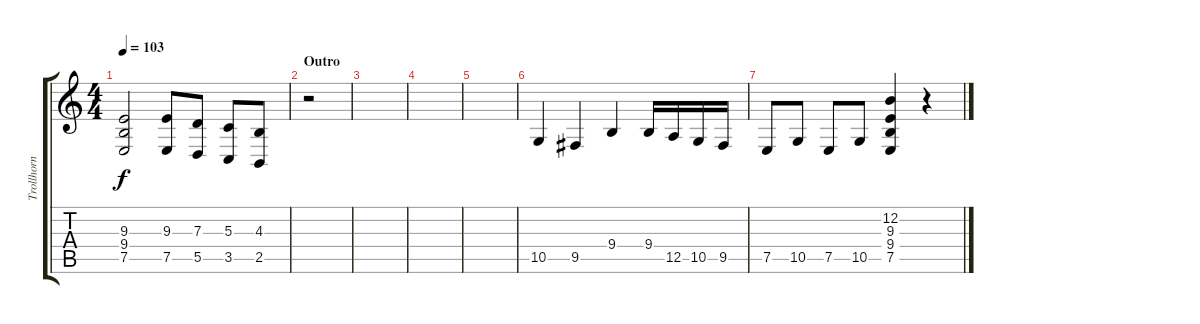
\track ("Trollhorn" "Trollhorn") {instrument stringensemble1}
\staff {score tabs}
\tuning (E4 B3 G3 D3 A2 E2) {hide}
\ts (4 4)
\tempo 103
\clef g2
\ks c
(9.3 9.4 7.5).2{dy f} (9.3 7.5).8 (7.3 5.5).8 (5.3 3.5).8 (4.3 2.5).8 |
\section ("" "Outro")
r.2 |
|
|
|
10.5.4 9.5.4 9.4.4 9.4.16 12.5.16 10.5.16 9.5.16 |
7.5.8 10.5.8 7.5.8 10.5.8 (12.2 9.3 9.4 7.5).4{instrument orchestrahit} r.4
